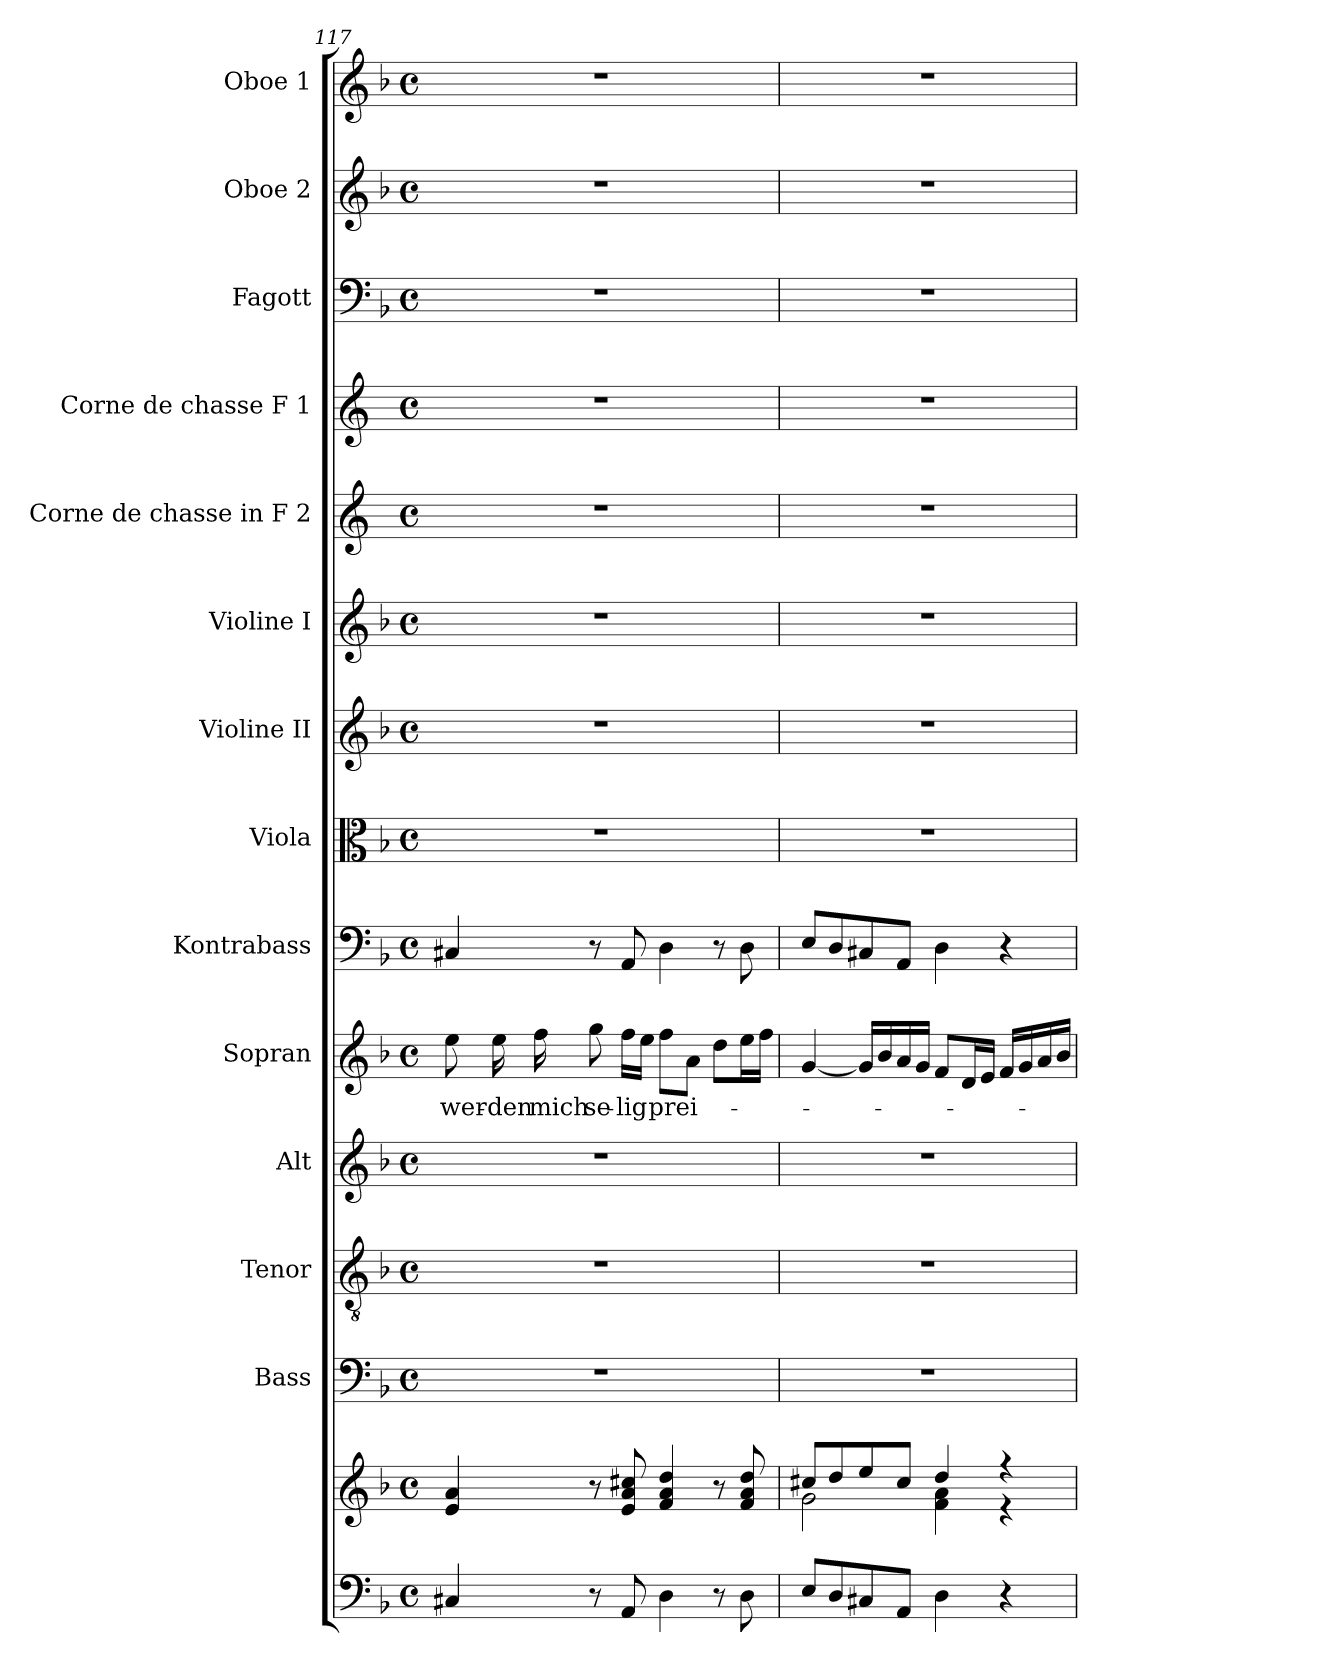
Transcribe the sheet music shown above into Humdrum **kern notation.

**kern	**kern	**kern	**kern	**kern	**kern	**text	**kern	**kern	**kern	**kern	**kern	**kern	**kern	**kern	**kern
*part14	*part14	*part13	*part12	*part11	*part10	*part10	*part9	*part8	*part7	*part6	*part5	*part4	*part3	*part2	*part1
*staff15	*staff14	*staff13	*staff12	*staff11	*staff10	*staff10	*staff9	*staff8	*staff7	*staff6	*staff5	*staff4	*staff3	*staff2	*staff1
*	*	*I"Bass	*I"Tenor	*I"Alt	*I"Sopran	*	*I"Kontrabass	*I"Viola	*I"Violine II	*I"Violine I	*I"Corne de chasse in F 2	*I"Corne de chasse F 1	*I"Fagott	*I"Oboe 2	*I"Oboe 1
*	*	*I'B.	*I'T.	*I'A.	*I'S.	*	*I'Kb.	*I'Vla.	*I'Vl. II	*I'Vl. I	*	*	*I'Fg.	*I'Ob. 2	*I'Ob. 1
!!LO:PB:g=z
*clefF4	*clefG2	*clefF4	*clefGv2	*clefG2	*clefG2	*	*clefF4	*clefC3	*clefG2	*clefG2	*clefG2	*clefG2	*clefF4	*clefG2	*clefG2
*	*	*	*	*	*	*	*ITrd7c12	*	*	*	*ITrd4c7	*ITrd4c7	*	*	*
*k[b-]	*k[b-]	*k[b-]	*k[b-]	*k[b-]	*k[b-]	*	*k[b-]	*k[b-]	*k[b-]	*k[b-]	*k[b-]	*k[b-]	*k[b-]	*k[b-]	*k[b-]
*F:	*F:	*F:	*F:	*F:	*F:	*	*F:	*F:	*F:	*F:	*F:	*F:	*F:	*F:	*F:
*M4/4	*M4/4	*M4/4	*M4/4	*M4/4	*M4/4	*	*M4/4	*M4/4	*M4/4	*M4/4	*M4/4	*M4/4	*M4/4	*M4/4	*M4/4
*met(c)	*met(c)	*met(c)	*met(c)	*met(c)	*met(c)	*	*met(c)	*met(c)	*met(c)	*met(c)	*met(c)	*met(c)	*met(c)	*met(c)	*met(c)
=117	=117	=117	=117	=117	=117	=117	=117	=117	=117	=117	=117	=117	=117	=117	=117
!	!	!	!	!	!	!LO:LY:b	!	!	!	!	!	!	!	!	!
4C#X/	4e/ 4a/	1r	1r	1r	8ee\	wer-	4CC#X/	1r	1r	1r	1r	1r	1r	1r	1r
!	!	!	!	!	!	!LO:LY:b	!	!	!	!	!	!	!	!	!
.	.	.	.	.	16ee\	-den	.	.	.	.	.	.	.	.	.
!	!	!	!	!	!	!LO:LY:b	!	!	!	!	!	!	!	!	!
.	.	.	.	.	16ff\	mich	.	.	.	.	.	.	.	.	.
!	!	!	!	!	!	!LO:LY:b	!	!	!	!	!	!	!	!	!
8r	8r	.	.	.	8gg\	se-	8r	.	.	.	.	.	.	.	.
!	!	!	!	!	!	!LO:LY:b	!	!	!	!	!	!	!	!	!
8AA/	8e/ 8a/ 8cc#X/	.	.	.	16ff\LL	-lig	8AAA/	.	.	.	.	.	.	.	.
.	.	.	.	.	16ee\JJ	.	.	.	.	.	.	.	.	.	.
!	!	!	!	!	!	!LO:LY:b	!	!	!	!	!	!	!	!	!
4D\	4f/ 4a/ 4dd/	.	.	.	8ff\L	prei-	4DD\	.	.	.	.	.	.	.	.
.	.	.	.	.	8a\J	.	.	.	.	.	.	.	.	.	.
8r	8r	.	.	.	8dd\L	.	8r	.	.	.	.	.	.	.	.
8D\	8f/ 8a/ 8dd/	.	.	.	16ee\L	.	8DD\	.	.	.	.	.	.	.	.
.	.	.	.	.	16ff\JJ	.	.	.	.	.	.	.	.	.	.
=118	=118	=118	=118	=118	=118	=118	=118	=118	=118	=118	=118	=118	=118	=118	=118
*	*^	*	*	*	*	*	*	*	*	*	*	*	*	*	*
8E/L	8cc#X/L	2g\	1r	1r	1r	[4g/	.	8EE/L	1r	1r	1r	1r	1r	1r	1r	1r
8D/	8dd/	.	.	.	.	.	.	8DD/	.	.	.	.	.	.	.	.
8C#X/	8ee/	.	.	.	.	16g/LL]	.	8CC#X/	.	.	.	.	.	.	.	.
.	.	.	.	.	.	16b-/	.	.	.	.	.	.	.	.	.	.
8AA/J	8cc#/J	.	.	.	.	16a/	.	8AAA/J	.	.	.	.	.	.	.	.
.	.	.	.	.	.	16g/JJ	.	.	.	.	.	.	.	.	.	.
4D\	4dd/	4f\ 4a\	.	.	.	8f/L	.	4DD\	.	.	.	.	.	.	.	.
.	.	.	.	.	.	16d/L	.	.	.	.	.	.	.	.	.	.
.	.	.	.	.	.	16e/JJ	.	.	.	.	.	.	.	.	.	.
4r	4r	4r	.	.	.	16f/LL	.	4r	.	.	.	.	.	.	.	.
.	.	.	.	.	.	16g/	.	.	.	.	.	.	.	.	.	.
.	.	.	.	.	.	16a/	.	.	.	.	.	.	.	.	.	.
.	.	.	.	.	.	16b-/JJ	.	.	.	.	.	.	.	.	.	.
*	*v	*v	*	*	*	*	*	*	*	*	*	*	*	*	*	*
=	=	=	=	=	=	=	=	=	=	=	=	=	=	=	=
*-	*-	*-	*-	*-	*-	*-	*-	*-	*-	*-	*-	*-	*-	*-	*-
